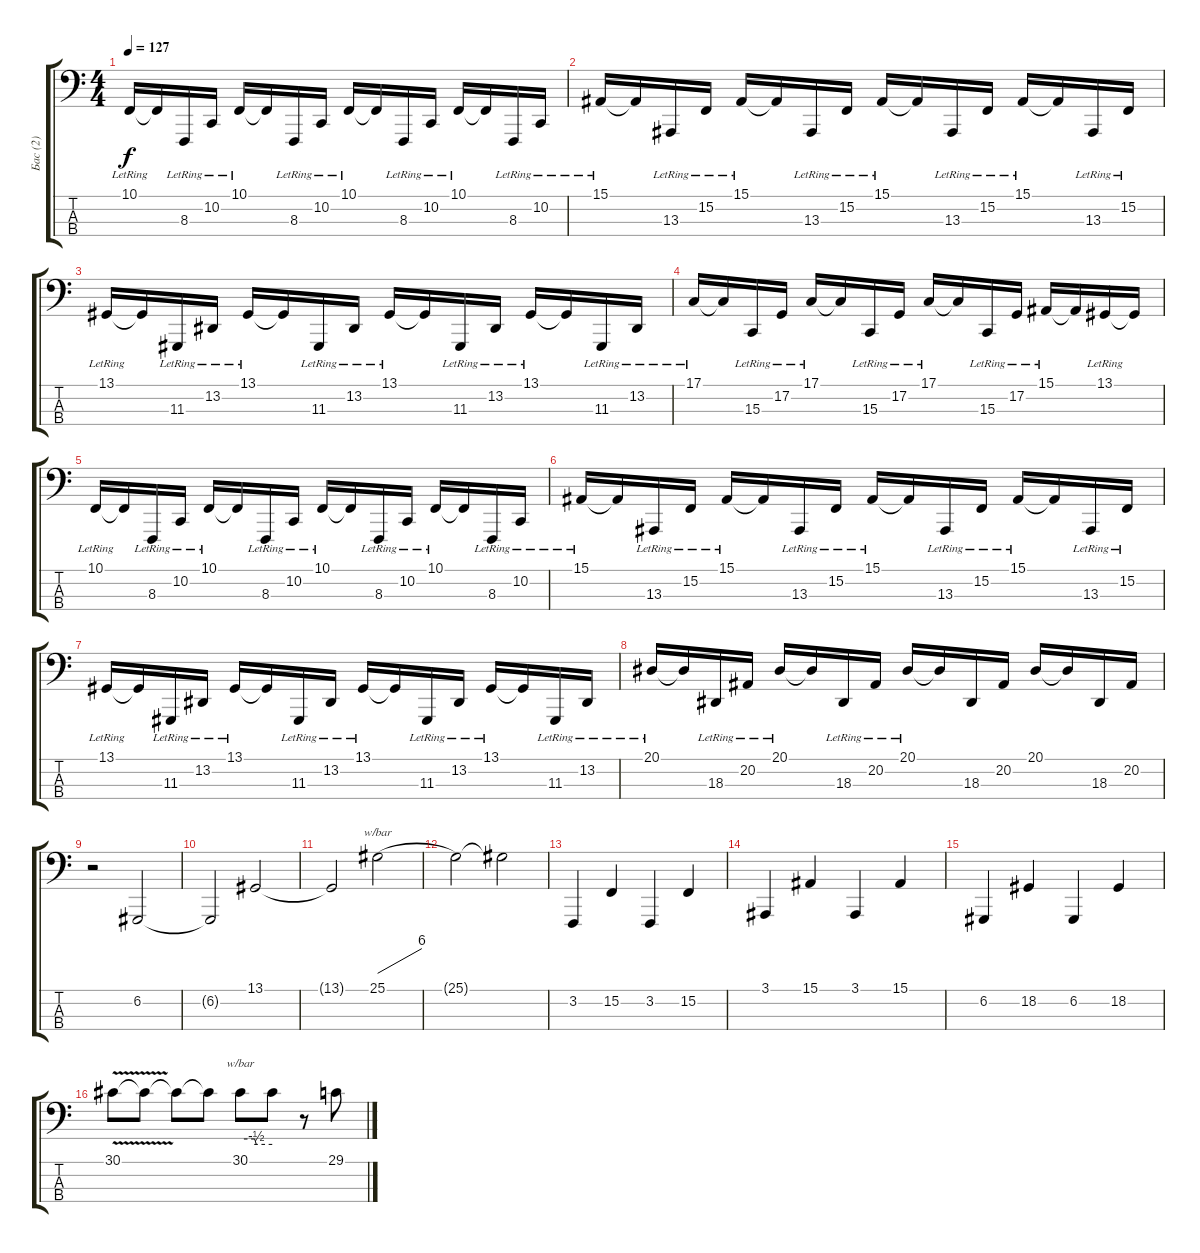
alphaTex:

\track ("Бас (2)" "Бас (2)") {instrument pad3polysynth}
\staff {score tabs}
\tuning (G1 D1 A0 E0) {hide}
\ts (4 4)
\tempo 127
\clef f4
\ks c
10.1{lr}.16{dy f volume 11} 10.1{t}.16 8.3{lr}.16 10.2{lr}.16 10.1{lr}.16 10.1{t}.16 8.3{lr}.16 10.2{lr}.16 10.1{lr}.16 10.1{t}.16 8.3{lr}.16 10.2{lr}.16 10.1{lr}.16 10.1{t}.16 8.3{lr}.16 10.2{lr}.16 |
15.1{lr}.16 15.1{t}.16 13.3{lr}.16 15.2{lr}.16 15.1{lr}.16 15.1{t}.16 13.3{lr}.16 15.2{lr}.16 15.1{lr}.16 15.1{t}.16 13.3{lr}.16 15.2{lr}.16 15.1{lr}.16 15.1{t}.16 13.3{lr}.16 15.2{lr}.16 |
13.1{lr}.16 13.1{t}.16 11.3{lr}.16 13.2{lr}.16 13.1{lr}.16 13.1{t}.16 11.3{lr}.16 13.2{lr}.16 13.1{lr}.16 13.1{t}.16 11.3{lr}.16 13.2{lr}.16 13.1{lr}.16 13.1{t}.16 11.3{lr}.16 13.2{lr}.16 |
17.1{lr}.16 17.1{t}.16 15.3{lr}.16 17.2{lr}.16 17.1{lr}.16 17.1{t}.16 15.3{lr}.16 17.2{lr}.16 17.1{lr}.16 17.1{t}.16 15.3{lr}.16 17.2{lr}.16 15.1{lr}.16 15.1{t}.16 13.1{lr}.16 13.1{t}.16 |
10.1{lr}.16 10.1{t}.16 8.3{lr}.16 10.2{lr}.16 10.1{lr}.16 10.1{t}.16 8.3{lr}.16 10.2{lr}.16 10.1{lr}.16 10.1{t}.16 8.3{lr}.16 10.2{lr}.16 10.1{lr}.16 10.1{t}.16 8.3{lr}.16 10.2{lr}.16 |
15.1{lr}.16 15.1{t}.16 13.3{lr}.16 15.2{lr}.16 15.1{lr}.16 15.1{t}.16 13.3{lr}.16 15.2{lr}.16 15.1{lr}.16 15.1{t}.16 13.3{lr}.16 15.2{lr}.16 15.1{lr}.16 15.1{t}.16 13.3{lr}.16 15.2{lr}.16 |
13.1{lr}.16 13.1{t}.16 11.3{lr}.16 13.2{lr}.16 13.1{lr}.16 13.1{t}.16 11.3{lr}.16 13.2{lr}.16 13.1{lr}.16 13.1{t}.16 11.3{lr}.16 13.2{lr}.16 13.1{lr}.16 13.1{t}.16 11.3{lr}.16 13.2{lr}.16 |
20.1{lr}.16 20.1{t}.16 18.3{lr}.16 20.2{lr}.16 20.1{lr}.16 20.1{t}.16 18.3{lr}.16 20.2{lr}.16 20.1{lr}.16 20.1{t}.16 18.3.16 20.2.16 20.1.16 20.1{t}.16 18.3.16 20.2.16 |
r.2{instrument applause} 6.2.2 |
6.2{t}.2 13.1.2 |
13.1{t}.2 25.1.2{tbe (dive default 0 0 60 24)} |
25.1{t}.2 25.1{t}.2 |
3.2.4{volume 16 balance 8 instrument pad3polysynth} 15.2.4 3.2.4 15.2.4 |
3.1.4 15.1.4 3.1.4 15.1.4 |
6.2.4 18.2.4 6.2.4 18.2.4 |
30.1{v}.8 30.1{t}.8 30.1{t}.8 30.1{t}.8 30.1.8{tbe (custom default 0 0 27 0 30 -2 60 -2)} 30.1{t}.8 r.8 29.1.8
